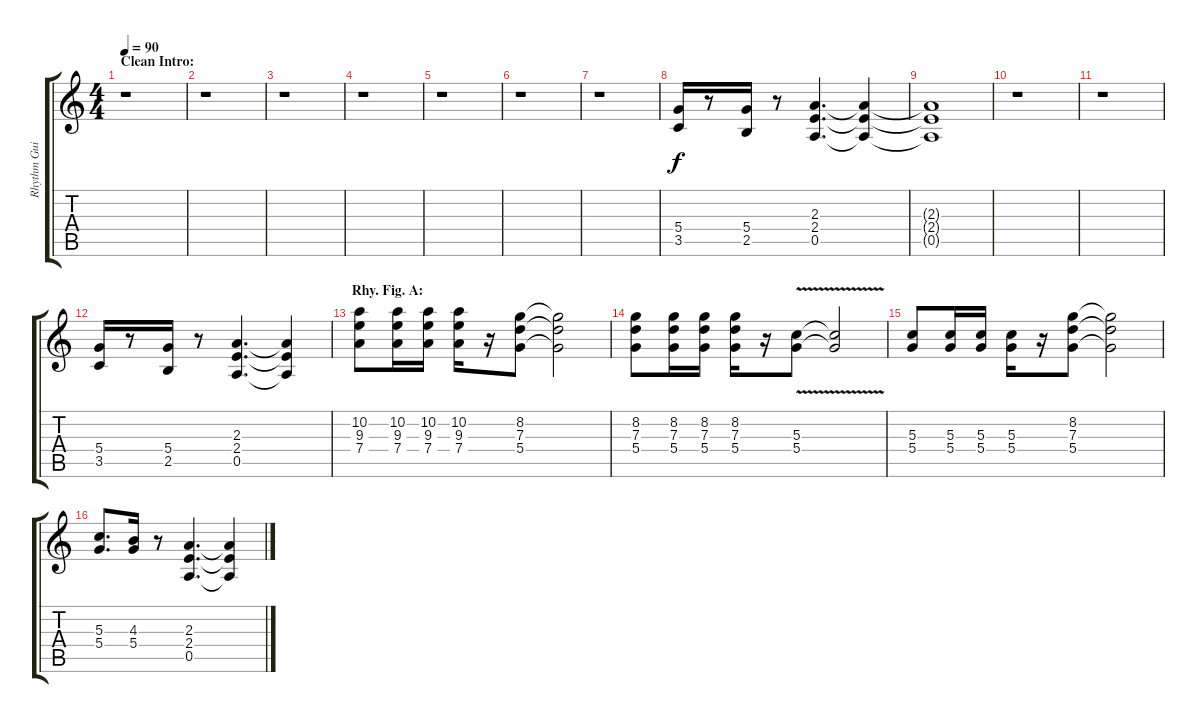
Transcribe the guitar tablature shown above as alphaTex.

\track ("Rhythm Guitar 2" "Rhythm Gui") {instrument distortionguitar}
\staff {score tabs}
\tuning (E4 B3 G3 D3 A2 E2) {hide}
\ts (4 4)
\section ("" "Clean Intro:")
\tempo 90
\clef g2
\ks c
r.1{dy f instrument distortionguitar} |
r.1 |
r.1 |
r.1 |
r.1 |
r.1 |
r.1 |
(5.4 3.5).16 r.8 (5.4 2.5).16 r.8 (2.3 2.4 0.5).4{d} (2.3{t} 2.4{t} 0.5{t}).4 |
(2.3{t} 2.4{t} 0.5{t}).1 |
r.1 |
r.1 |
(5.4 3.5).16 r.8 (5.4 2.5).16 r.8 (2.3 2.4 0.5).4{d} (2.3{t} 2.4{t} 0.5{t}).4 |
\section ("" "Rhy. Fig. A:")
(10.2 9.3 7.4).8 (10.2 9.3 7.4).16 (10.2 9.3 7.4).16 (10.2 9.3 7.4).16 r.16 (8.2 7.3 5.4).8 (8.2{t} 7.3{t} 5.4{t}).2 |
(8.2 7.3 5.4).8 (8.2 7.3 5.4).16 (8.2 7.3 5.4).16 (8.2 7.3 5.4).16 r.16 (5.3{v} 5.4).8 (5.3{t} 5.4{t}).2 |
(5.3 5.4).8 (5.3 5.4).16 (5.3 5.4).16 (5.3 5.4).16 r.16 (8.2 7.3 5.4).8 (8.2{t} 7.3{t} 5.4{t}).2 |
(5.3 5.4).8{d} (4.3 5.4).16 r.8 (2.3 2.4 0.5).4{d} (2.3{t} 2.4{t} 0.5{t}).4
